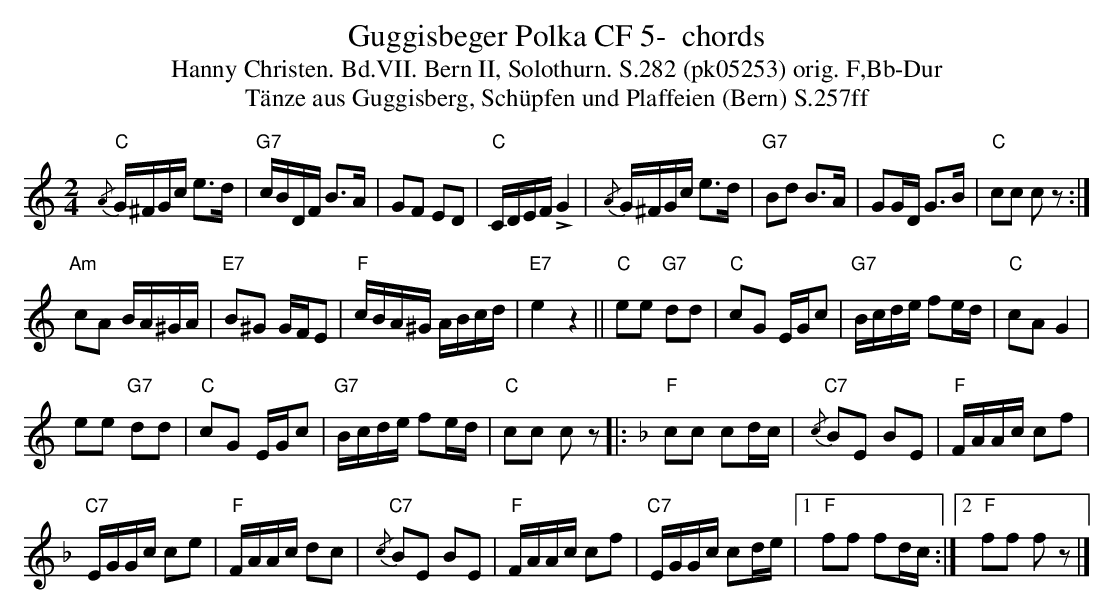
X:1
T:Guggisbeger Polka CF 5-  chords
T:Hanny Christen. Bd.VII. Bern II, Solothurn. S.282 (pk05253) orig. F,Bb-Dur
T:T\"anze aus Guggisberg, Sch\"upfen und Plaffeien (Bern) S.257ff
M:2/4
L:1/16
K:Cmaj%%MIDI gchordon
"C"{/A}G^FGc e3d | "G7"cBDF B3A | G2F2 E2D2 | "C"CDEF !>!G4 | {/A}G^FGc e3d | "G7"B2d2 B3A | G2GD G3B | "C"c2c2 c2z2 :|
"Am"c2A2 BA^GA | "E7"B2^G2 GFE2 | "F"cBA^G ABcd | "E7"e4z4 || "C"e2e2 "G7"d2d2 | "C"c2G2 EGc2 | "G7"Bcde f2ed | "C"c2A2G4 |
e2e2 "G7"d2d2 | "C"c2G2 EGc2 | "G7"Bcde f2ed | "C"c2c2 c2z2 |: [K:Fmaj] "F"c2c2 c2dc | "C7"{/c}B2E2 B2E2 | "F"FAAc c2f2 |
"C7"EGGc c2e2 | "F"FAAc d2c2 | "C7"{/c}B2E2 B2E2 | "F"FAAc c2f2 | "C7"EGGc c2de |1 "F"f2f2 f2dc :|2 "F"f2f2 f2z2 |]
